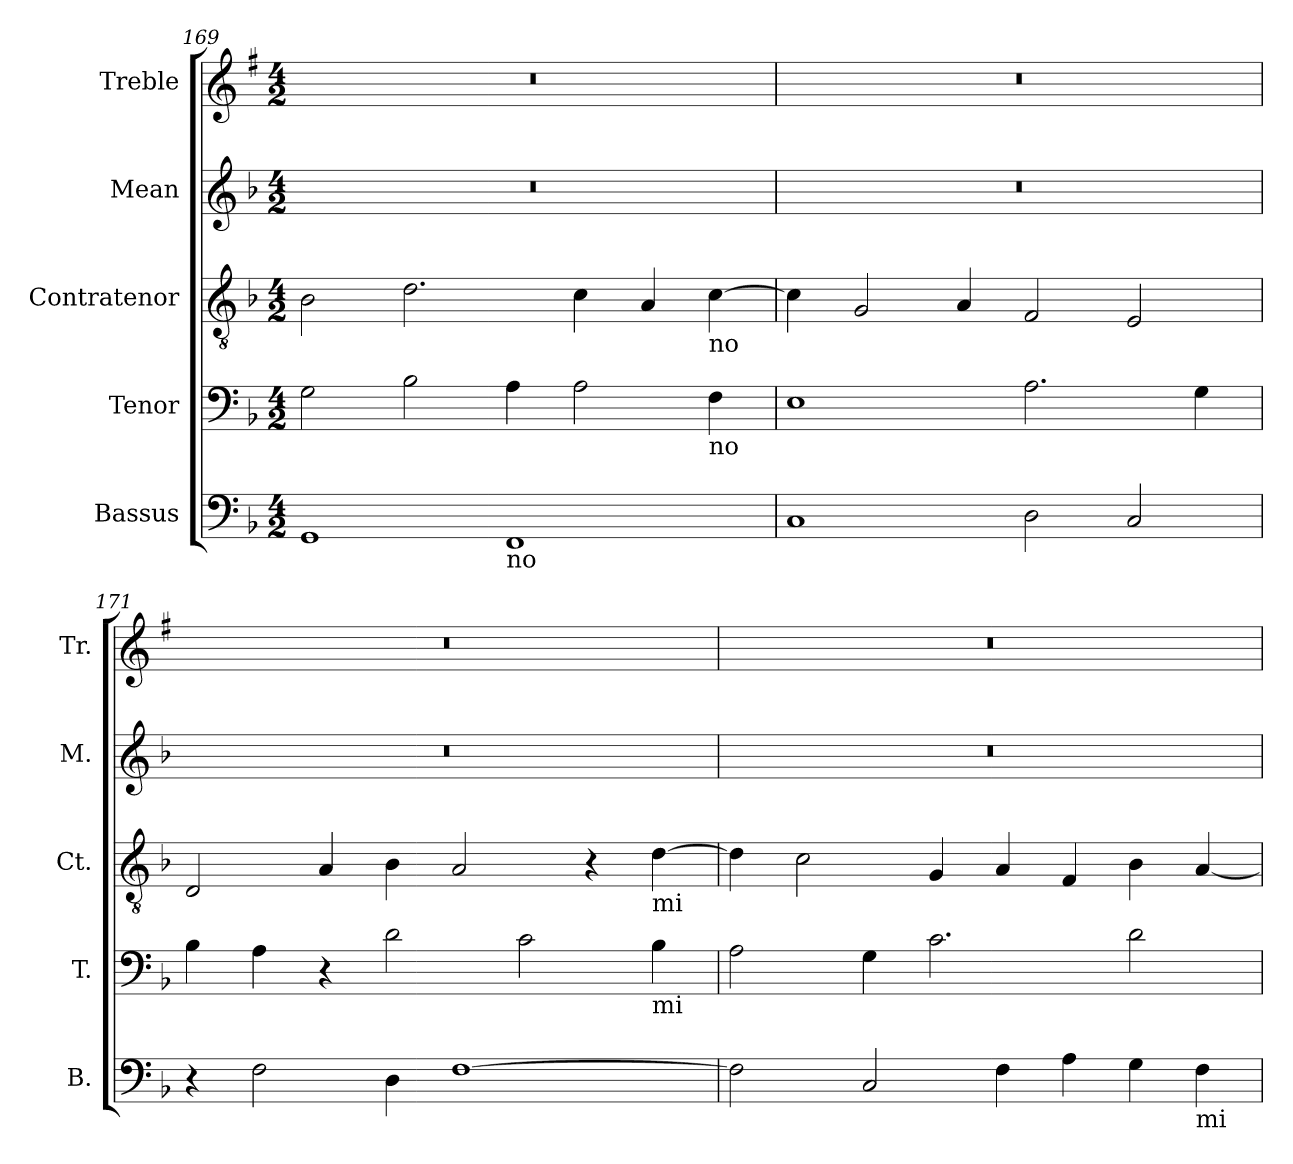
**kern	**kern	**kern	**kern	**kern
*part5	*part4	*part3	*part2	*part1
*staff5	*staff4	*staff3	*staff2	*staff1
*I"Bassus	*I"Tenor	*I"Contratenor	*I"Mean	*I"Treble
*I'B.	*I'T.	*I'Ct.	*I'M.	*I'Tr.
!!LO:LB:g=z
*clefF4	*clefF4	*clefGv2	*clefG2	*clefG2
*ITrd7c12	*	*	*	*ITrd1c2
*k[b-]	*k[b-]	*k[b-]	*k[b-]	*k[b-]
*F:	*F:	*F:	*F:	*F:
*M4/2	*M4/2	*M4/2	*M4/2	*M4/2
=169	=169	=169	=169	=169
1GGG	2G\	2B-\	0r	0r
.	2B-\	2.d\	.	.
!LO:TX:b:t=no	!	!	!	!
1FFF	4A\	.	.	.
.	2A\	4c\	.	.
.	.	4A/	.	.
!	!	!LO:TX:b:t=no	!	!
!	!LO:TX:b:t=no	!	!	!
.	4F\	[>4c\	.	.
=170	=170	=170	=170	=170
1CC	1E	4c\]	0r	0r
.	.	2G/	.	.
.	.	4A/	.	.
2DD\	2.A\	2F/	.	.
2CC/	.	2E/	.	.
.	4G\	.	.	.
=171	=171	=171	=171	=171
4r	4B-\	2D/	0r	0r
2FF\	4A\	.	.	.
.	4r	4A/	.	.
4DD\	2d\	4B-\	.	.
[>1FF	.	2A/	.	.
.	2c\	.	.	.
.	.	4r	.	.
!	!	!LO:TX:b:t=mi	!	!
!	!LO:TX:b:t=mi	!	!	!
.	4B-\	[>4d\	.	.
=172	=172	=172	=172	=172
2FF\]	2A\	4d\]	0r	0r
.	.	2c\	.	.
2CC/	4G\	.	.	.
.	2.c\	4G/	.	.
4FF\	.	4A/	.	.
4AA\	.	4F/	.	.
4GG\	2d\	4B-\	.	.
!LO:TX:b:t=mi	!	!	!	!
4FF\	.	[<4A/	.	.
=	=	=	=	=
*-	*-	*-	*-	*-
